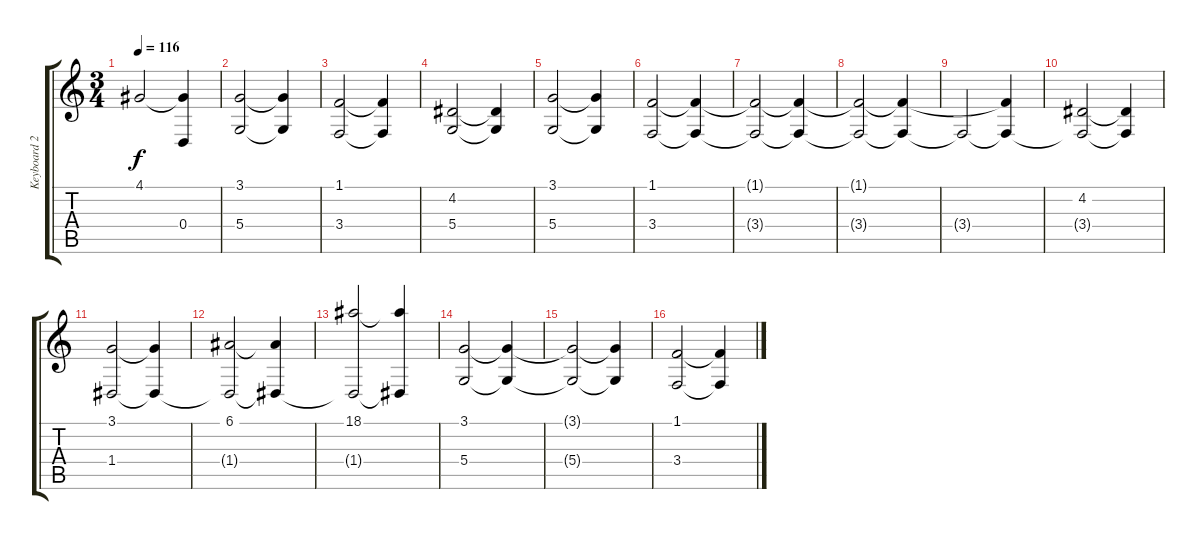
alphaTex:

\track ("Keyboard 2" "Keyboard 2") {instrument tremolostrings}
\staff {score tabs}
\tuning (E4 B3 G3 D3 A2 E2) {hide}
\ts (3 4)
\tempo 116
\clef g2
\ks c
4.1{t}.2{dy f} (4.1{t} 0.4{t}).4 |
(3.1 5.4).2 (3.1{t} 5.4{t}).4 |
(1.1 3.4).2 (1.1{t} 3.4{t}).4 |
(4.2 5.4).2 (4.2{t} 5.4{t}).4 |
(3.1 5.4).2 (3.1{t} 5.4{t}).4 |
(1.1 3.4).2 (1.1{t} 3.4{t}).4 |
(1.1{t} 3.4{t}).2 (1.1{t} 3.4{t}).4 |
(1.1{t} 3.4{t}).2 (1.1{t} 3.4{t}).4 |
3.4{t}.2 (1.1{t} 3.4{t}).4 |
(4.2 3.4{t}).2 (4.2{t} 3.4{t}).4 |
(3.1 1.4).2 (3.1{t} 1.4{t}).4 |
(6.1 1.4{t}).2 (6.1{t} 1.4{t}).4 |
(18.1 1.4{t}).2 (18.1{t} 1.4{t}).4 |
(3.1 5.4).2 (3.1{t} 5.4{t}).4 |
(3.1{t} 5.4{t}).2 (3.1{t} 5.4{t}).4 |
(1.1 3.4).2 (1.1{t} 3.4{t}).4
